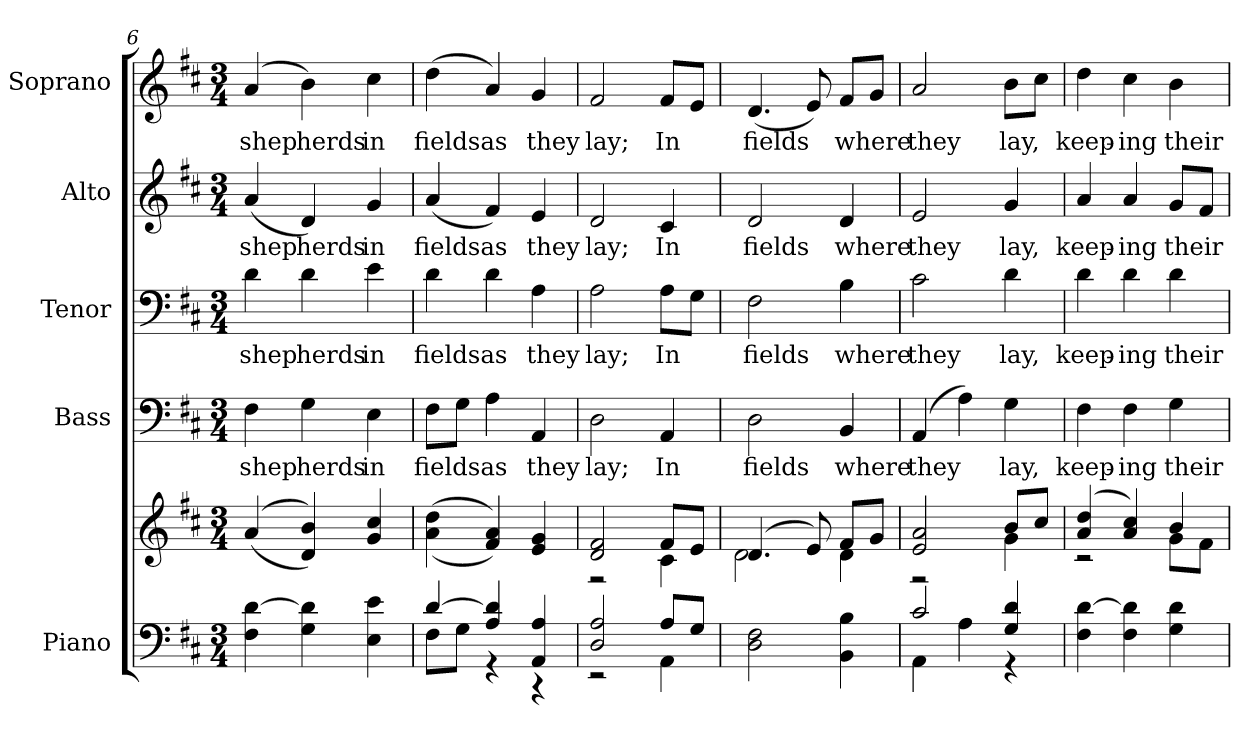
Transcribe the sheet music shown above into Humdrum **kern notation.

**kern	**kern	**kern	**text	**kern	**text	**kern	**text	**kern	**text
*part5	*part5	*part4	*part4	*part3	*part3	*part2	*part2	*part1	*part1
*staff6	*staff5	*staff4	*staff4	*staff3	*staff3	*staff2	*staff2	*staff1	*staff1
*I"Piano	*	*I"Bass	*	*I"Tenor	*	*I"Alto	*	*I"Soprano	*
*I'Pno.	*	*I'B.	*	*I'T.	*	*I'A.	*	*I'S.	*
*clefF4	*clefG2	*clefF4	*	*clefF4	*	*clefG2	*	*clefG2	*
*k[f#c#]	*k[f#c#]	*k[f#c#]	*	*k[f#c#]	*	*k[f#c#]	*	*k[f#c#]	*
*D:	*D:	*D:	*	*D:	*	*D:	*	*D:	*
*M3/4	*M3/4	*M3/4	*	*M3/4	*	*M3/4	*	*M3/4	*
=6	=6	=6	=6	=6	=6	=6	=6	=6	=6
!	!	!	!LO:LY:b:color=#000000	!	!	!	!	!	!
!	!	!	!	!	!LO:LY:b:color=#000000	!	!	!	!
!	!	!	!	!	!	!	!LO:LY:b:color=#000000	!	!
!	!	!	!	!	!	!	!	!	!LO:LY:b:color=#000000
4F#i\ [>4di	((4ai/	4F#i\	shep	4di\	shep	(4ai/	shep	(4ai/	shep
!	!	!	!LO:LY:b:color=#000000	!	!	!	!	!	!
!	!	!	!	!	!LO:LY:b:color=#000000	!	!	!	!
!	!	!	!	!	!	!	!LO:LY:b:color=#000000	!	!
!	!	!	!	!	!	!	!	!	!LO:LY:b:color=#000000
4Gi\ 4di]	4di/ 4bi))	4Gi\	herds	4di\	herds	4di/)	herds	4bi\)	herds
!	!	!	!LO:LY:b:color=#000000	!	!	!	!	!	!
!	!	!	!	!	!LO:LY:b:color=#000000	!	!	!	!
!	!	!	!	!	!	!	!LO:LY:b:color=#000000	!	!
!	!	!	!	!	!	!	!	!	!LO:LY:b:color=#000000
4Ei\ 4ei	4gi/ 4cc#i	4Ei\	in	4ei\	in	4gi/	in	4cc#i\	in
!!LO:PB:g=z
=7	=7	=7	=7	=7	=7	=7	=7	=7	=7
*^	*	*	*	*	*	*	*	*	*
!	!	!	!	!LO:LY:b:color=#000000	!	!	!	!	!	!
!	!	!	!	!	!	!LO:LY:b:color=#000000	!	!	!	!
!	!	!	!	!	!	!	!	!LO:LY:b:color=#000000	!	!
!	!	!	!	!	!	!	!	!	!	!LO:LY:b:color=#000000
[>4di/	8F#i\L	((4ai\ 4ddi	8F#i\L	fields	4di\	fields	(4ai/	fields	(4ddi\	fields
.	8Gi\J	.	8Gi\J	.	.	.	.	.	.	.
!	!	!	!	!LO:LY:b:color=#000000	!	!	!	!	!	!
!	!	!	!	!	!	!LO:LY:b:color=#000000	!	!	!	!
!	!	!	!	!	!	!	!	!LO:LY:b:color=#000000	!	!
!	!	!	!	!	!	!	!	!	!	!LO:LY:b:color=#000000
4Ai/ 4di]	4r	4f#i/ 4ai))	4Ai\	as	4di\	as	4f#i/)	as	4ai/)	as
!	!	!	!	!LO:LY:b:color=#000000	!	!	!	!	!	!
!	!	!	!	!	!	!LO:LY:b:color=#000000	!	!	!	!
!	!	!	!	!	!	!	!	!LO:LY:b:color=#000000	!	!
!	!	!	!	!	!	!	!	!	!	!LO:LY:b:color=#000000
4AAi/ 4Ai	4r	4ei/ 4gi	4AAi/	they	4Ai\	they	4ei/	they	4gi/	they
=8	=8	=8	=8	=8	=8	=8	=8	=8	=8	=8
*	*	*^	*	*	*	*	*	*	*	*
!	!	!	!	!	!LO:LY:b:color=#000000	!	!	!	!	!	!
!	!	!	!	!	!	!	!LO:LY:b:color=#000000	!	!	!	!
!	!	!	!	!	!	!	!	!	!LO:LY:b:color=#000000	!	!
!	!	!	!	!	!	!	!	!	!	!	!LO:LY:b:color=#000000
2Di/ 2Ai	2r	2di/ 2f#i	2r	2Di\	lay;	2Ai\	lay;	2di/	lay;	2f#i/	lay;
!	!	!	!	!	!LO:LY:b:color=#000000	!	!	!	!	!	!
!	!	!	!	!	!	!	!LO:LY:b:color=#000000	!	!	!	!
!	!	!	!	!	!	!	!	!	!LO:LY:b:color=#000000	!	!
!	!	!	!	!	!	!	!	!	!	!	!LO:LY:b:color=#000000
8Ai/L	4AAi\	8f#i/L	4c#i\	4AAi/	In	8Ai\L	In	4c#i/	In	8f#i/L	In
8Gi/J	.	8ei/J	.	.	.	8Gi\J	.	.	.	8ei/J	.
*v	*v	*	*	*	*	*	*	*	*	*	*
=9	=9	=9	=9	=9	=9	=9	=9	=9	=9	=9
!	!	!	!	!LO:LY:b:color=#000000	!	!	!	!	!	!
!	!	!	!	!	!	!LO:LY:b:color=#000000	!	!	!	!
!	!	!	!	!	!	!	!	!LO:LY:b:color=#000000	!	!
!	!	!	!	!	!	!	!	!	!	!LO:LY:b:color=#000000
2Di\ 2F#i	(4.di/	2di\	2Di\	fields	2F#i\	fields	2di/	fields	(4.di/	fields
.	8ei/)	.	.	.	.	.	.	.	8ei/)	.
!	!	!	!	!LO:LY:b:color=#000000	!	!	!	!	!	!
!	!	!	!	!	!	!LO:LY:b:color=#000000	!	!	!	!
!	!	!	!	!	!	!	!	!LO:LY:b:color=#000000	!	!
!	!	!	!	!	!	!	!	!	!	!LO:LY:b:color=#000000
4BBi\ 4Bi	8f#i/L	4di\	4BBi/	where	4Bi\	where	4di/	where	8f#i/L	where
.	8gi/J	.	.	.	.	.	.	.	8gi/J	.
!!LO:PB:g=z
=10	=10	=10	=10	=10	=10	=10	=10	=10	=10	=10
*^	*	*	*	*	*	*	*	*	*	*
!	!	!	!	!	!LO:LY:b:color=#000000	!	!	!	!	!	!
!	!	!	!	!	!	!	!LO:LY:b:color=#000000	!	!	!	!
!	!	!	!	!	!	!	!	!	!LO:LY:b:color=#000000	!	!
!	!	!	!	!	!	!	!	!	!	!	!LO:LY:b:color=#000000
2c#i/	4AAi\	2ei/ 2ai	2r	(4AAi/	they	2c#i\	they	2ei/	they	2ai/	they
.	4Ai\	.	.	4Ai\)	.	.	.	.	.	.	.
!	!	!	!	!	!LO:LY:b:color=#000000	!	!	!	!	!	!
!	!	!	!	!	!	!	!LO:LY:b:color=#000000	!	!	!	!
!	!	!	!	!	!	!	!	!	!LO:LY:b:color=#000000	!	!
!	!	!	!	!	!	!	!	!	!	!	!LO:LY:b:color=#000000
4Gi/ 4di	4r	8bi/L	4gi\	4Gi\	lay,	4di\	lay,	4gi/	lay,	8bi\L	lay,
.	.	8cc#i/J	.	.	.	.	.	.	.	8cc#i\J	.
*v	*v	*	*	*	*	*	*	*	*	*	*
=11	=11	=11	=11	=11	=11	=11	=11	=11	=11	=11
!	!	!	!	!LO:LY:b:color=#000000	!	!	!	!	!	!
!	!	!	!	!	!	!LO:LY:b:color=#000000	!	!	!	!
!	!	!	!	!	!	!	!	!LO:LY:b:color=#000000	!	!
!	!	!	!	!	!	!	!	!	!	!LO:LY:b:color=#000000
4F#i\ [>4di	(4ai/ 4ddi	2r	4F#i\	keep-	4di\	keep-	4ai/	keep-	4ddi\	keep-
!	!	!	!	!LO:LY:b:color=#000000	!	!	!	!	!	!
!	!	!	!	!	!	!LO:LY:b:color=#000000	!	!	!	!
!	!	!	!	!	!	!	!	!LO:LY:b:color=#000000	!	!
!	!	!	!	!	!	!	!	!	!	!LO:LY:b:color=#000000
4F#i\ 4di]	4ai/ 4cc#i)	.	4F#i\	-ing	4di\	-ing	4ai/	-ing	4cc#i\	-ing
!	!	!	!	!LO:LY:b:color=#000000	!	!	!	!	!	!
!	!	!	!	!	!	!LO:LY:b:color=#000000	!	!	!	!
!	!	!	!	!	!	!	!	!LO:LY:b:color=#000000	!	!
!	!	!	!	!	!	!	!	!	!	!LO:LY:b:color=#000000
4Gi\ 4di	4bi/	8gi\L	4Gi\	their	4di\	their	8gi/L	their	4bi\	their
.	.	8f#i\J	.	.	.	.	8f#i/J	.	.	.
*	*v	*v	*	*	*	*	*	*	*	*
=	=	=	=	=	=	=	=	=	=
*-	*-	*-	*-	*-	*-	*-	*-	*-	*-
